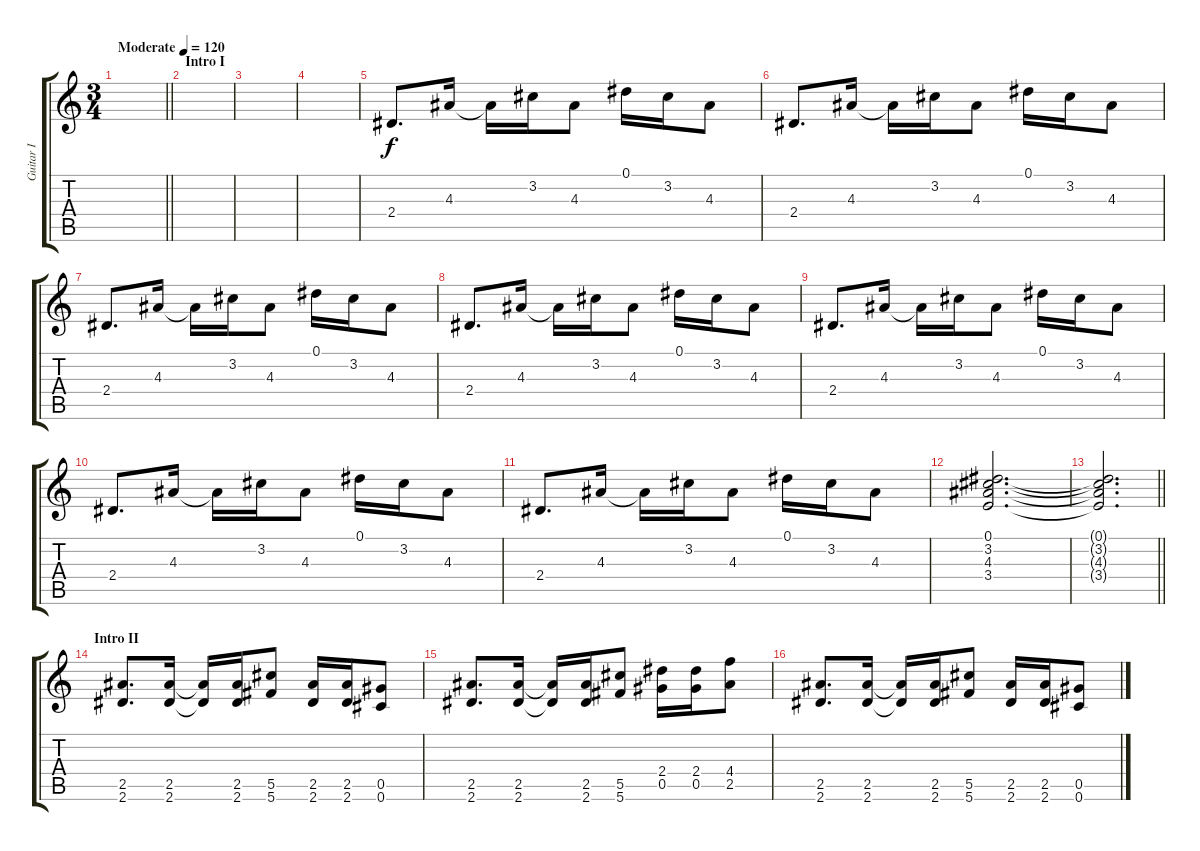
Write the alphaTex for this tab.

\track ("Guitar I" "Guitar I") {instrument electricguitarclean}
\staff {score tabs}
\tuning (Eb4 Bb3 Gb3 Db3 Ab2 Db2) {hide}
\ts (3 4)
\tempo (120 "Moderate")
\clef g2
\barLineRight lightlight
\ks c
|
\section ("" "Intro I")
|
|
|
2.4.8{d} 4.3.16 4.3{t}.16 3.2.16 4.3.8 0.1.16 3.2.16 4.3.8 |
2.4.8{d} 4.3.16 4.3{t}.16 3.2.16 4.3.8 0.1.16 3.2.16 4.3.8 |
2.4.8{d} 4.3.16 4.3{t}.16 3.2.16 4.3.8 0.1.16 3.2.16 4.3.8 |
2.4.8{d} 4.3.16 4.3{t}.16 3.2.16 4.3.8 0.1.16 3.2.16 4.3.8 |
2.4.8{d} 4.3.16 4.3{t}.16 3.2.16 4.3.8 0.1.16 3.2.16 4.3.8 |
2.4.8{d} 4.3.16 4.3{t}.16 3.2.16 4.3.8 0.1.16 3.2.16 4.3.8 |
2.4.8{d} 4.3.16 4.3{t}.16 3.2.16 4.3.8 0.1.16 3.2.16 4.3.8 |
(0.1 3.2 4.3 3.4).2{d} |
\barLineRight lightlight
(0.1{t} 3.2{t} 4.3{t} 3.4{t}).2{d} |
\section ("" "Intro II")
(2.5 2.6).8{d ot 8vb instrument overdrivenguitar} (2.5 2.6).16{ot 8vb} (2.5{t} 2.6{t}).16{ot 8vb} (2.5 2.6).16{ot 8vb} (5.5 5.6).8{ot 8vb} (2.5 2.6).16{ot 8vb} (2.5 2.6).16{ot 8vb} (0.5 0.6).8{ot 8vb} |
(2.5 2.6).8{d ot 8vb} (2.5 2.6).16{ot 8vb} (2.5{t} 2.6{t}).16{ot 8vb} (2.5 2.6).16{ot 8vb} (5.5 5.6).8{ot 8vb} (2.4 0.5).16{ot 8vb} (2.4 0.5).16{ot 8vb} (4.4 2.5).8{ot 8vb} |
(2.5 2.6).8{d ot 8vb} (2.5 2.6).16{ot 8vb} (2.5{t} 2.6{t}).16{ot 8vb} (2.5 2.6).16{ot 8vb} (5.5 5.6).8{ot 8vb} (2.5 2.6).16{ot 8vb} (2.5 2.6).16{ot 8vb} (0.5 0.6).8{ot 8vb}
